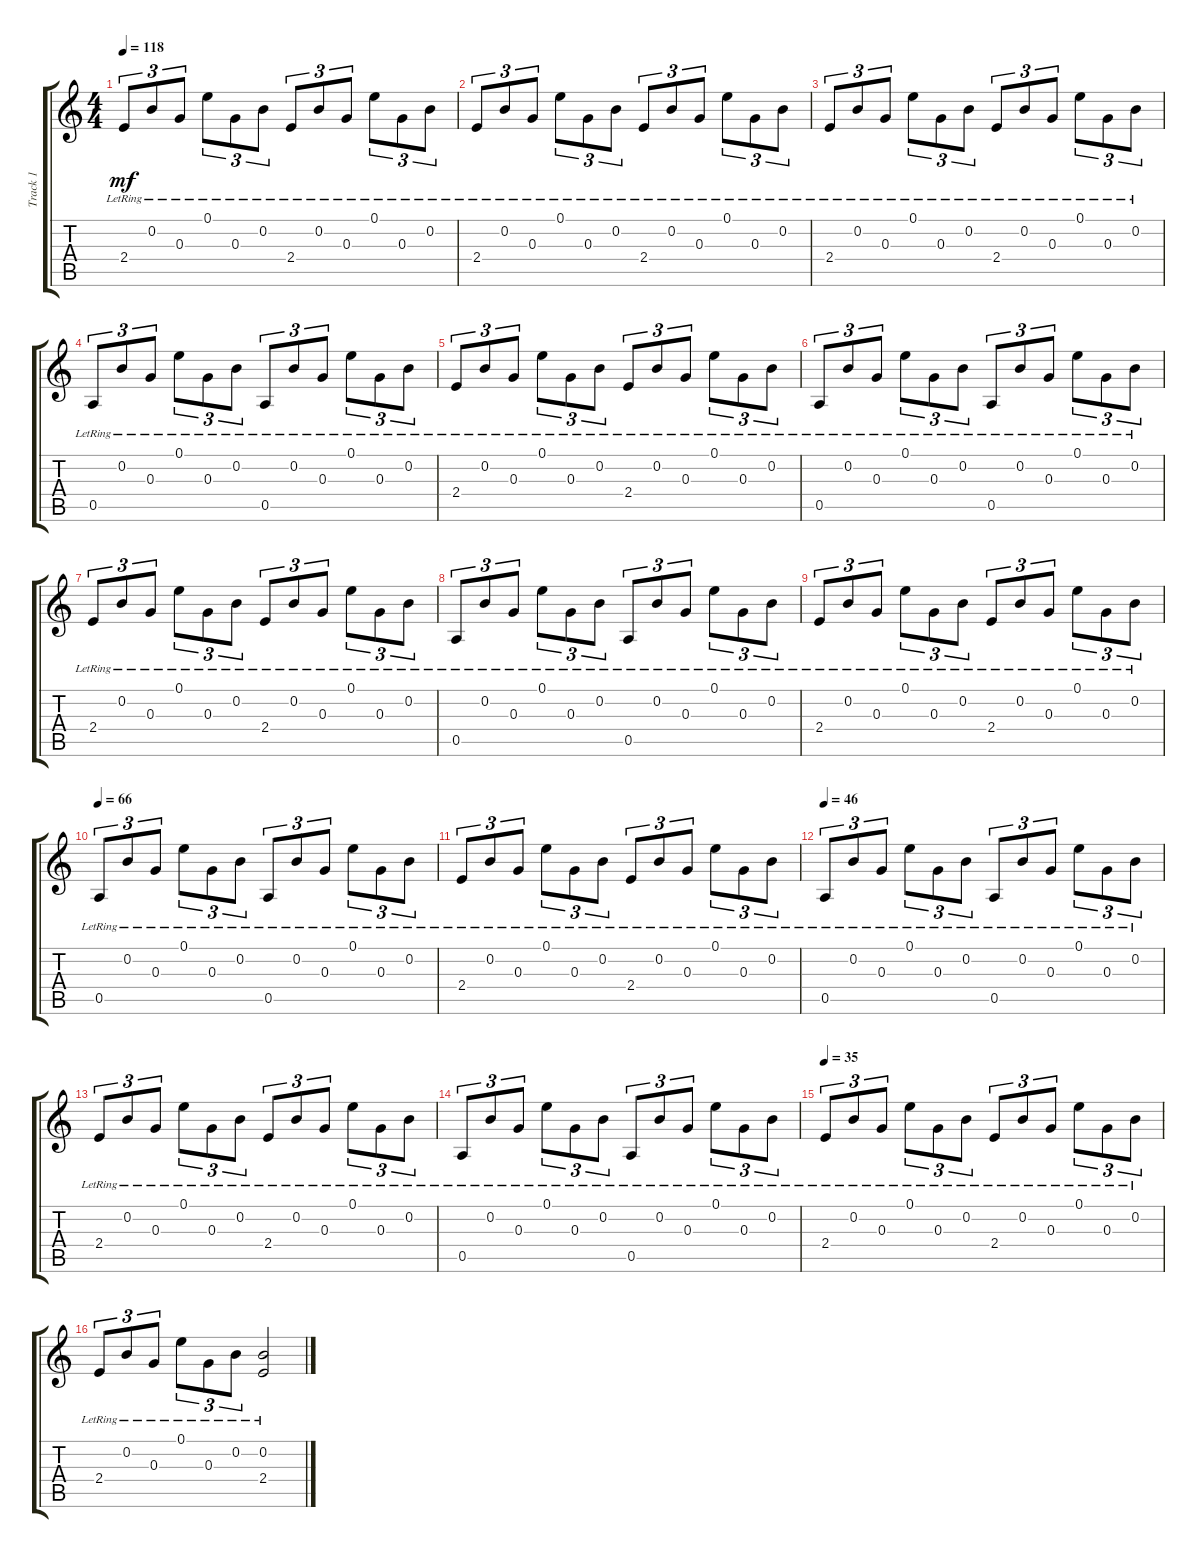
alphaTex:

\track ("Track 1" "Track 1") {instrument acousticguitarsteel}
\staff {score tabs}
\tuning (E4 B3 G3 D3 A2 E2) {hide}
\ts (4 4)
\tempo 118
\clef g2
\ks c
2.4{lr}.8{tu (3 2) dy mf} 0.2{lr}.8{tu (3 2)} 0.3{lr}.8{tu (3 2)} 0.1{lr}.8{tu (3 2)} 0.3{lr}.8{tu (3 2)} 0.2{lr}.8{tu (3 2)} 2.4{lr}.8{tu (3 2)} 0.2{lr}.8{tu (3 2)} 0.3{lr}.8{tu (3 2)} 0.1{lr}.8{tu (3 2)} 0.3{lr}.8{tu (3 2)} 0.2{lr}.8{tu (3 2)} |
2.4{lr}.8{tu (3 2)} 0.2{lr}.8{tu (3 2)} 0.3{lr}.8{tu (3 2)} 0.1{lr}.8{tu (3 2)} 0.3{lr}.8{tu (3 2)} 0.2{lr}.8{tu (3 2)} 2.4{lr}.8{tu (3 2)} 0.2{lr}.8{tu (3 2)} 0.3{lr}.8{tu (3 2)} 0.1{lr}.8{tu (3 2)} 0.3{lr}.8{tu (3 2)} 0.2{lr}.8{tu (3 2)} |
2.4{lr}.8{tu (3 2)} 0.2{lr}.8{tu (3 2)} 0.3{lr}.8{tu (3 2)} 0.1{lr}.8{tu (3 2)} 0.3{lr}.8{tu (3 2)} 0.2{lr}.8{tu (3 2)} 2.4{lr}.8{tu (3 2)} 0.2{lr}.8{tu (3 2)} 0.3{lr}.8{tu (3 2)} 0.1{lr}.8{tu (3 2)} 0.3{lr}.8{tu (3 2)} 0.2{lr}.8{tu (3 2)} |
0.5{lr}.8{tu (3 2)} 0.2{lr}.8{tu (3 2)} 0.3{lr}.8{tu (3 2)} 0.1{lr}.8{tu (3 2)} 0.3{lr}.8{tu (3 2)} 0.2{lr}.8{tu (3 2)} 0.5{lr}.8{tu (3 2)} 0.2{lr}.8{tu (3 2)} 0.3{lr}.8{tu (3 2)} 0.1{lr}.8{tu (3 2)} 0.3{lr}.8{tu (3 2)} 0.2{lr}.8{tu (3 2)} |
2.4{lr}.8{tu (3 2)} 0.2{lr}.8{tu (3 2)} 0.3{lr}.8{tu (3 2)} 0.1{lr}.8{tu (3 2)} 0.3{lr}.8{tu (3 2)} 0.2{lr}.8{tu (3 2)} 2.4{lr}.8{tu (3 2)} 0.2{lr}.8{tu (3 2)} 0.3{lr}.8{tu (3 2)} 0.1{lr}.8{tu (3 2)} 0.3{lr}.8{tu (3 2)} 0.2{lr}.8{tu (3 2)} |
0.5{lr}.8{tu (3 2)} 0.2{lr}.8{tu (3 2)} 0.3{lr}.8{tu (3 2)} 0.1{lr}.8{tu (3 2)} 0.3{lr}.8{tu (3 2)} 0.2{lr}.8{tu (3 2)} 0.5{lr}.8{tu (3 2)} 0.2{lr}.8{tu (3 2)} 0.3{lr}.8{tu (3 2)} 0.1{lr}.8{tu (3 2)} 0.3{lr}.8{tu (3 2)} 0.2{lr}.8{tu (3 2)} |
2.4{lr}.8{tu (3 2)} 0.2{lr}.8{tu (3 2)} 0.3{lr}.8{tu (3 2)} 0.1{lr}.8{tu (3 2)} 0.3{lr}.8{tu (3 2)} 0.2{lr}.8{tu (3 2)} 2.4{lr}.8{tu (3 2)} 0.2{lr}.8{tu (3 2)} 0.3{lr}.8{tu (3 2)} 0.1{lr}.8{tu (3 2)} 0.3{lr}.8{tu (3 2)} 0.2{lr}.8{tu (3 2)} |
0.5{lr}.8{tu (3 2)} 0.2{lr}.8{tu (3 2)} 0.3{lr}.8{tu (3 2)} 0.1{lr}.8{tu (3 2)} 0.3{lr}.8{tu (3 2)} 0.2{lr}.8{tu (3 2)} 0.5{lr}.8{tu (3 2)} 0.2{lr}.8{tu (3 2)} 0.3{lr}.8{tu (3 2)} 0.1{lr}.8{tu (3 2)} 0.3{lr}.8{tu (3 2)} 0.2{lr}.8{tu (3 2)} |
2.4{lr}.8{tu (3 2)} 0.2{lr}.8{tu (3 2)} 0.3{lr}.8{tu (3 2)} 0.1{lr}.8{tu (3 2)} 0.3{lr}.8{tu (3 2)} 0.2{lr}.8{tu (3 2)} 2.4{lr}.8{tu (3 2)} 0.2{lr}.8{tu (3 2)} 0.3{lr}.8{tu (3 2)} 0.1{lr}.8{tu (3 2)} 0.3{lr}.8{tu (3 2)} 0.2{lr}.8{tu (3 2)} |
\tempo 66
0.5{lr}.8{tu (3 2)} 0.2{lr}.8{tu (3 2)} 0.3{lr}.8{tu (3 2)} 0.1{lr}.8{tu (3 2)} 0.3{lr}.8{tu (3 2)} 0.2{lr}.8{tu (3 2)} 0.5{lr}.8{tu (3 2)} 0.2{lr}.8{tu (3 2)} 0.3{lr}.8{tu (3 2)} 0.1{lr}.8{tu (3 2)} 0.3{lr}.8{tu (3 2)} 0.2{lr}.8{tu (3 2)} |
2.4{lr}.8{tu (3 2)} 0.2{lr}.8{tu (3 2)} 0.3{lr}.8{tu (3 2)} 0.1{lr}.8{tu (3 2)} 0.3{lr}.8{tu (3 2)} 0.2{lr}.8{tu (3 2)} 2.4{lr}.8{tu (3 2)} 0.2{lr}.8{tu (3 2)} 0.3{lr}.8{tu (3 2)} 0.1{lr}.8{tu (3 2)} 0.3{lr}.8{tu (3 2)} 0.2{lr}.8{tu (3 2)} |
\tempo 46
0.5{lr}.8{tu (3 2)} 0.2{lr}.8{tu (3 2)} 0.3{lr}.8{tu (3 2)} 0.1{lr}.8{tu (3 2)} 0.3{lr}.8{tu (3 2)} 0.2{lr}.8{tu (3 2)} 0.5{lr}.8{tu (3 2)} 0.2{lr}.8{tu (3 2)} 0.3{lr}.8{tu (3 2)} 0.1{lr}.8{tu (3 2)} 0.3{lr}.8{tu (3 2)} 0.2{lr}.8{tu (3 2)} |
2.4{lr}.8{tu (3 2)} 0.2{lr}.8{tu (3 2)} 0.3{lr}.8{tu (3 2)} 0.1{lr}.8{tu (3 2)} 0.3{lr}.8{tu (3 2)} 0.2{lr}.8{tu (3 2)} 2.4{lr}.8{tu (3 2)} 0.2{lr}.8{tu (3 2)} 0.3{lr}.8{tu (3 2)} 0.1{lr}.8{tu (3 2)} 0.3{lr}.8{tu (3 2)} 0.2{lr}.8{tu (3 2)} |
0.5{lr}.8{tu (3 2)} 0.2{lr}.8{tu (3 2)} 0.3{lr}.8{tu (3 2)} 0.1{lr}.8{tu (3 2)} 0.3{lr}.8{tu (3 2)} 0.2{lr}.8{tu (3 2)} 0.5{lr}.8{tu (3 2)} 0.2{lr}.8{tu (3 2)} 0.3{lr}.8{tu (3 2)} 0.1{lr}.8{tu (3 2)} 0.3{lr}.8{tu (3 2)} 0.2{lr}.8{tu (3 2)} |
\tempo 35
2.4{lr}.8{tu (3 2)} 0.2{lr}.8{tu (3 2)} 0.3{lr}.8{tu (3 2)} 0.1{lr}.8{tu (3 2)} 0.3{lr}.8{tu (3 2)} 0.2{lr}.8{tu (3 2)} 2.4{lr}.8{tu (3 2)} 0.2{lr}.8{tu (3 2)} 0.3{lr}.8{tu (3 2)} 0.1{lr}.8{tu (3 2)} 0.3{lr}.8{tu (3 2)} 0.2{lr}.8{tu (3 2)} |
2.4{lr}.8{tu (3 2)} 0.2{lr}.8{tu (3 2)} 0.3{lr}.8{tu (3 2)} 0.1{lr}.8{tu (3 2)} 0.3{lr}.8{tu (3 2)} 0.2{lr}.8{tu (3 2)} (0.2{lr} 2.4{lr}).2
